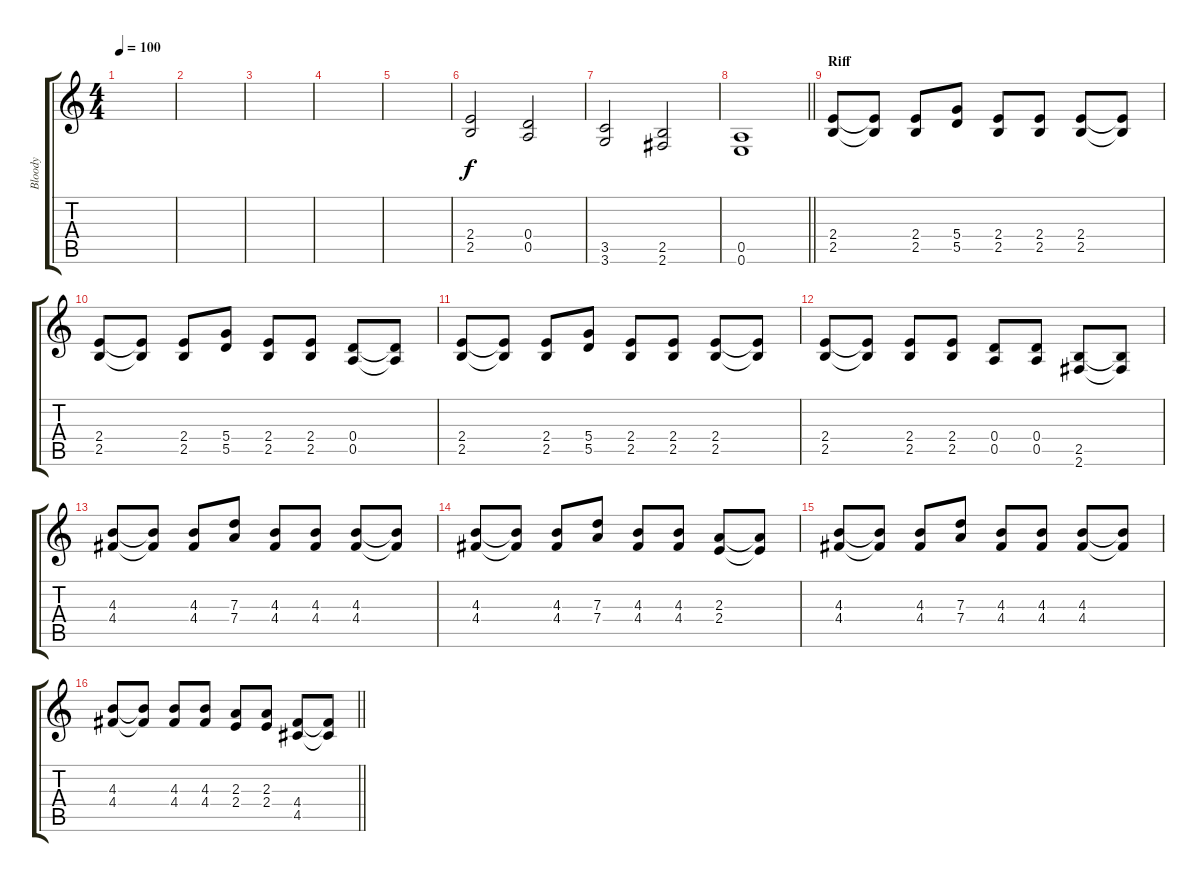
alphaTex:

\track ("Bloody" "Bloody") {instrument overdrivenguitar}
\staff {score tabs}
\tuning (E4 B3 G3 D3 A2 E2) {hide}
\ts (4 4)
\tempo 100
\clef g2
\ks c
|
|
|
|
|
(2.4 2.5).2 (0.4 0.5).2 |
(3.5 3.6).2 (2.5 2.6).2 |
\barLineRight lightlight
(0.5 0.6).1 |
\section ("" "Riff")
(2.4 2.5).8{dy f} (2.4{t} 2.5{t}).8 (2.4 2.5).8 (5.4 5.5).8 (2.4 2.5).8 (2.4 2.5).8 (2.4 2.5).8 (2.4{t} 2.5{t}).8 |
(2.4 2.5).8 (2.4{t} 2.5{t}).8 (2.4 2.5).8 (5.4 5.5).8 (2.4 2.5).8 (2.4 2.5).8 (0.4 0.5).8 (0.4{t} 0.5{t}).8 |
(2.4 2.5).8 (2.4{t} 2.5{t}).8 (2.4 2.5).8 (5.4 5.5).8 (2.4 2.5).8 (2.4 2.5).8 (2.4 2.5).8 (2.4{t} 2.5{t}).8 |
(2.4 2.5).8 (2.4{t} 2.5{t}).8 (2.4 2.5).8 (2.4 2.5).8 (0.4 0.5).8 (0.4 0.5).8 (2.5 2.6).8 (2.5{t} 2.6{t}).8 |
(4.3 4.4).8 (4.3{t} 4.4{t}).8 (4.3 4.4).8 (7.3 7.4).8 (4.3 4.4).8 (4.3 4.4).8 (4.3 4.4).8 (4.3{t} 4.4{t}).8 |
(4.3 4.4).8 (4.3{t} 4.4{t}).8 (4.3 4.4).8 (7.3 7.4).8 (4.3 4.4).8 (4.3 4.4).8 (2.3 2.4).8 (2.3{t} 2.4{t}).8 |
(4.3 4.4).8 (4.3{t} 4.4{t}).8 (4.3 4.4).8 (7.3 7.4).8 (4.3 4.4).8 (4.3 4.4).8 (4.3 4.4).8 (4.3{t} 4.4{t}).8 |
\barLineRight lightlight
(4.3 4.4).8 (4.3{t} 4.4{t}).8 (4.3 4.4).8 (4.3 4.4).8 (2.3 2.4).8 (2.3 2.4).8 (4.4 4.5).8 (4.4{t} 4.5{t}).8
